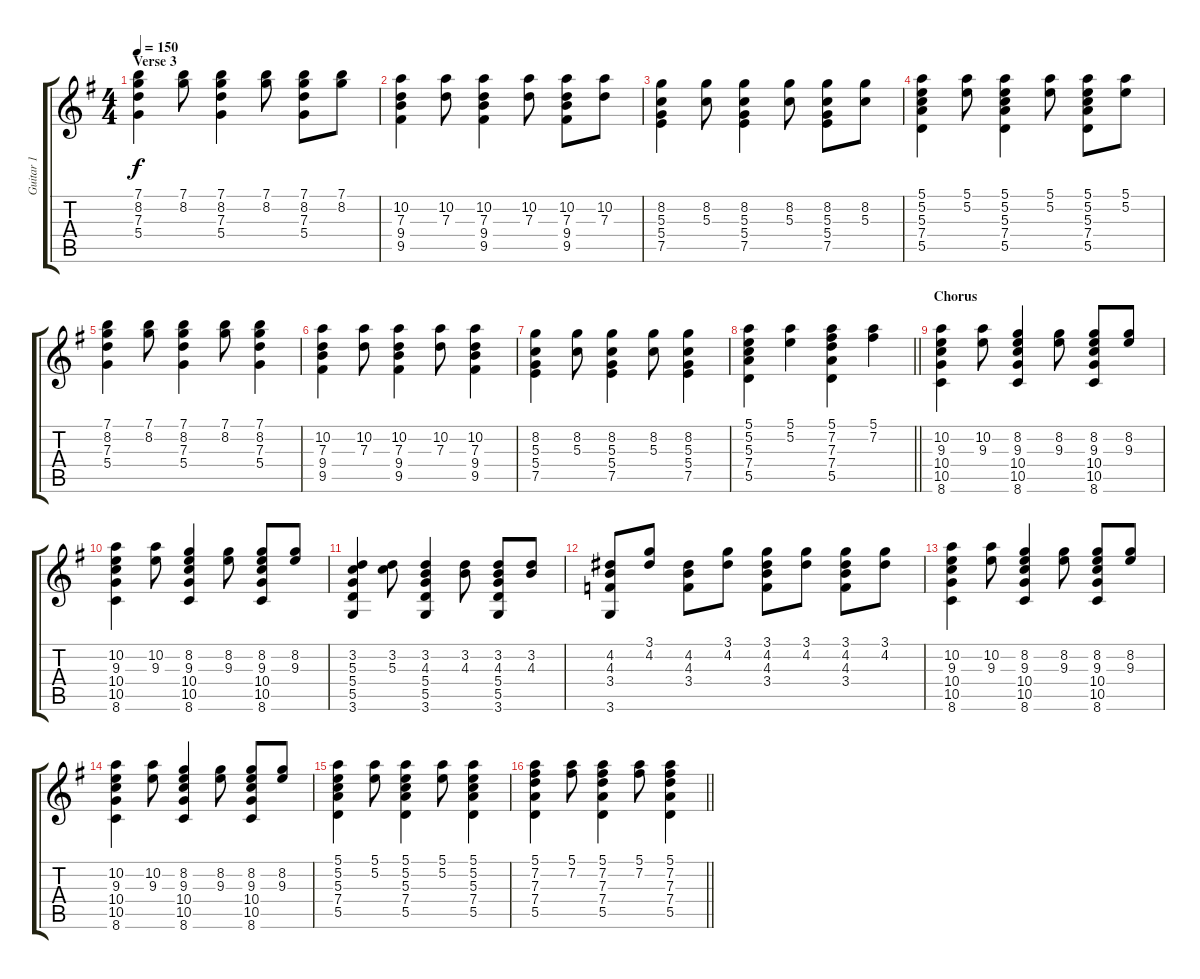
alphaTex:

\track ("Guitar 1" "Guitar 1") {instrument electricguitarclean}
\staff {score tabs}
\tuning (E4 B3 G3 D3 A2 E2) {hide}
\ts (4 4)
\section ("" "Verse 3")
\tempo 150
\clef g2
\ks g
(7.1 8.2 7.3 5.4).4{dy f} (7.1 8.2).8 (7.1 8.2 7.3 5.4).4 (7.1 8.2).8 (7.1 8.2 7.3 5.4).8 (7.1 8.2).8 |
(10.2 7.3 9.4 9.5).4 (10.2 7.3).8 (10.2 7.3 9.4 9.5).4 (10.2 7.3).8 (10.2 7.3 9.4 9.5).8 (10.2 7.3).8 |
(8.2 5.3 5.4 7.5).4 (8.2 5.3).8 (8.2 5.3 5.4 7.5).4 (8.2 5.3).8 (8.2 5.3 5.4 7.5).8 (8.2 5.3).8 |
(5.1 5.2 5.3 7.4 5.5).4 (5.1 5.2).8 (5.1 5.2 5.3 7.4 5.5).4 (5.1 5.2).8 (5.1 5.2 5.3 7.4 5.5).8 (5.1 5.2).8 |
(7.1 8.2 7.3 5.4).4 (7.1 8.2).8 (7.1 8.2 7.3 5.4).4 (7.1 8.2).8 (7.1 8.2 7.3 5.4).4 |
(10.2 7.3 9.4 9.5).4 (10.2 7.3).8 (10.2 7.3 9.4 9.5).4 (10.2 7.3).8 (10.2 7.3 9.4 9.5).4 |
(8.2 5.3 5.4 7.5).4 (8.2 5.3).8 (8.2 5.3 5.4 7.5).4 (8.2 5.3).8 (8.2 5.3 5.4 7.5).4 |
\barLineRight lightlight
(5.1 5.2 5.3 7.4 5.5).4 (5.1 5.2).4 (5.1 7.2 7.3 7.4 5.5).4 (5.1 7.2).4 |
\section ("" "Chorus")
(10.2 9.3 10.4 10.5 8.6).4 (10.2 9.3).8 (8.2 9.3 10.4 10.5 8.6).4 (8.2 9.3).8 (8.2 9.3 10.4 10.5 8.6).8 (8.2 9.3).8 |
(10.2 9.3 10.4 10.5 8.6).4 (10.2 9.3).8 (8.2 9.3 10.4 10.5 8.6).4 (8.2 9.3).8 (8.2 9.3 10.4 10.5 8.6).8 (8.2 9.3).8 |
(3.2 5.3 5.4 5.5 3.6).4 (3.2 5.3).8 (3.2 4.3 5.4 5.5 3.6).4 (3.2 4.3).8 (3.2 4.3 5.4 5.5 3.6).8 (3.2 4.3).8 |
(4.2 4.3 3.4 3.6).8 (3.1 4.2).8 (4.2 4.3 3.4).8 (3.1 4.2).8 (3.1 4.2 4.3 3.4).8 (3.1 4.2).8 (3.1 4.2 4.3 3.4).8 (3.1 4.2).8 |
(10.2 9.3 10.4 10.5 8.6).4 (10.2 9.3).8 (8.2 9.3 10.4 10.5 8.6).4 (8.2 9.3).8 (8.2 9.3 10.4 10.5 8.6).8 (8.2 9.3).8 |
(10.2 9.3 10.4 10.5 8.6).4 (10.2 9.3).8 (8.2 9.3 10.4 10.5 8.6).4 (8.2 9.3).8 (8.2 9.3 10.4 10.5 8.6).8 (8.2 9.3).8 |
(5.1 5.2 5.3 7.4 5.5).4 (5.1 5.2).8 (5.1 5.2 5.3 7.4 5.5).4 (5.1 5.2).8 (5.1 5.2 5.3 7.4 5.5).4 |
\barLineRight lightlight
(5.1 7.2 7.3 7.4 5.5).4 (5.1 7.2).8 (5.1 7.2 7.3 7.4 5.5).4 (5.1 7.2).8 (5.1 7.2 7.3 7.4 5.5).4
